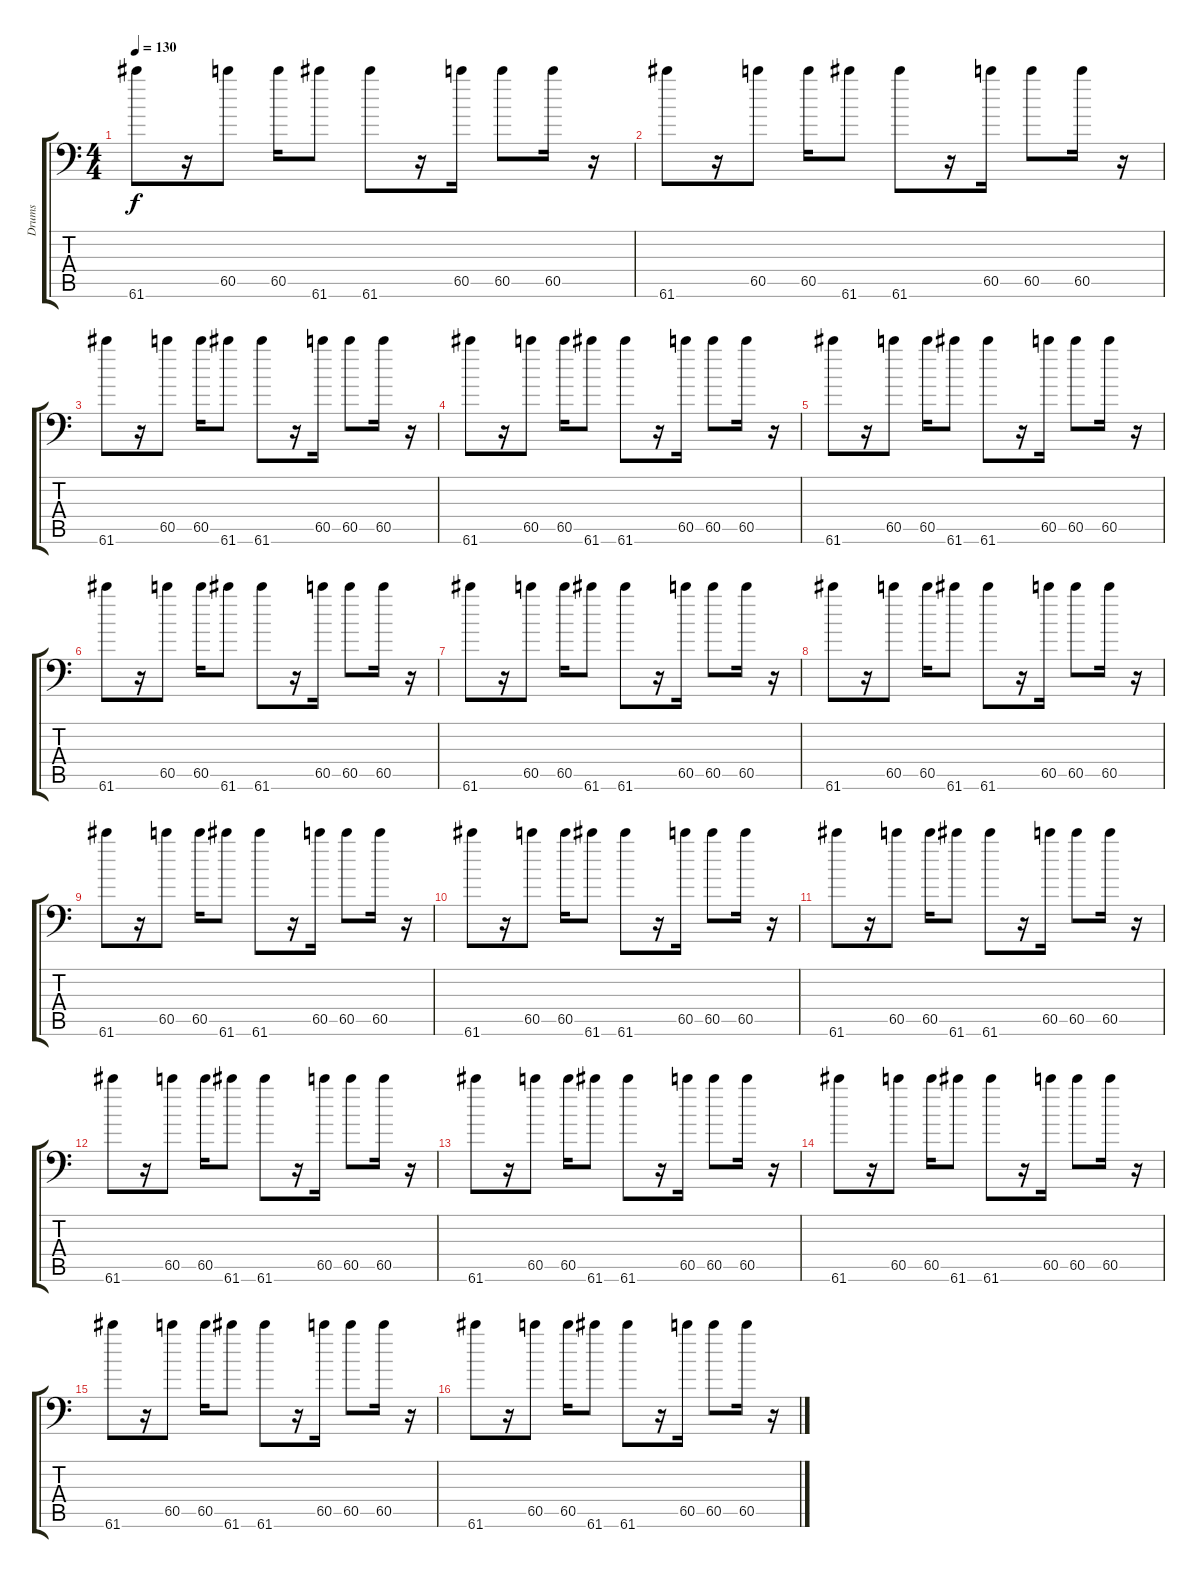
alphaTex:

\track ("Drums" "Drums") {instrument acousticgrandpiano}
\staff {score tabs}
\tuning (C-1 C-1 C-1 C-1 C-1 C-1) {hide}
\ts (4 4)
\tempo 130
\clef f4
\ks c
61.6.8{dy f} r.16 60.5.8 60.5.16 61.6.8 61.6.8 r.16 60.5.16 60.5.8 60.5.16 r.16 |
61.6.8 r.16 60.5.8 60.5.16 61.6.8 61.6.8 r.16 60.5.16 60.5.8 60.5.16 r.16 |
61.6.8 r.16 60.5.8 60.5.16 61.6.8 61.6.8 r.16 60.5.16 60.5.8 60.5.16 r.16 |
61.6.8 r.16 60.5.8 60.5.16 61.6.8 61.6.8 r.16 60.5.16 60.5.8 60.5.16 r.16 |
61.6.8 r.16 60.5.8 60.5.16 61.6.8 61.6.8 r.16 60.5.16 60.5.8 60.5.16 r.16 |
61.6.8 r.16 60.5.8 60.5.16 61.6.8 61.6.8 r.16 60.5.16 60.5.8 60.5.16 r.16 |
61.6.8 r.16 60.5.8 60.5.16 61.6.8 61.6.8 r.16 60.5.16 60.5.8 60.5.16 r.16 |
61.6.8 r.16 60.5.8 60.5.16 61.6.8 61.6.8 r.16 60.5.16 60.5.8 60.5.16 r.16 |
61.6.8 r.16 60.5.8 60.5.16 61.6.8 61.6.8 r.16 60.5.16 60.5.8 60.5.16 r.16 |
61.6.8 r.16 60.5.8 60.5.16 61.6.8 61.6.8 r.16 60.5.16 60.5.8 60.5.16 r.16 |
61.6.8 r.16 60.5.8 60.5.16 61.6.8 61.6.8 r.16 60.5.16 60.5.8 60.5.16 r.16 |
61.6.8 r.16 60.5.8 60.5.16 61.6.8 61.6.8 r.16 60.5.16 60.5.8 60.5.16 r.16 |
61.6.8 r.16 60.5.8 60.5.16 61.6.8 61.6.8 r.16 60.5.16 60.5.8 60.5.16 r.16 |
61.6.8 r.16 60.5.8 60.5.16 61.6.8 61.6.8 r.16 60.5.16 60.5.8 60.5.16 r.16 |
61.6.8 r.16 60.5.8 60.5.16 61.6.8 61.6.8 r.16 60.5.16 60.5.8 60.5.16 r.16 |
61.6.8 r.16 60.5.8 60.5.16 61.6.8 61.6.8 r.16 60.5.16 60.5.8 60.5.16 r.16
